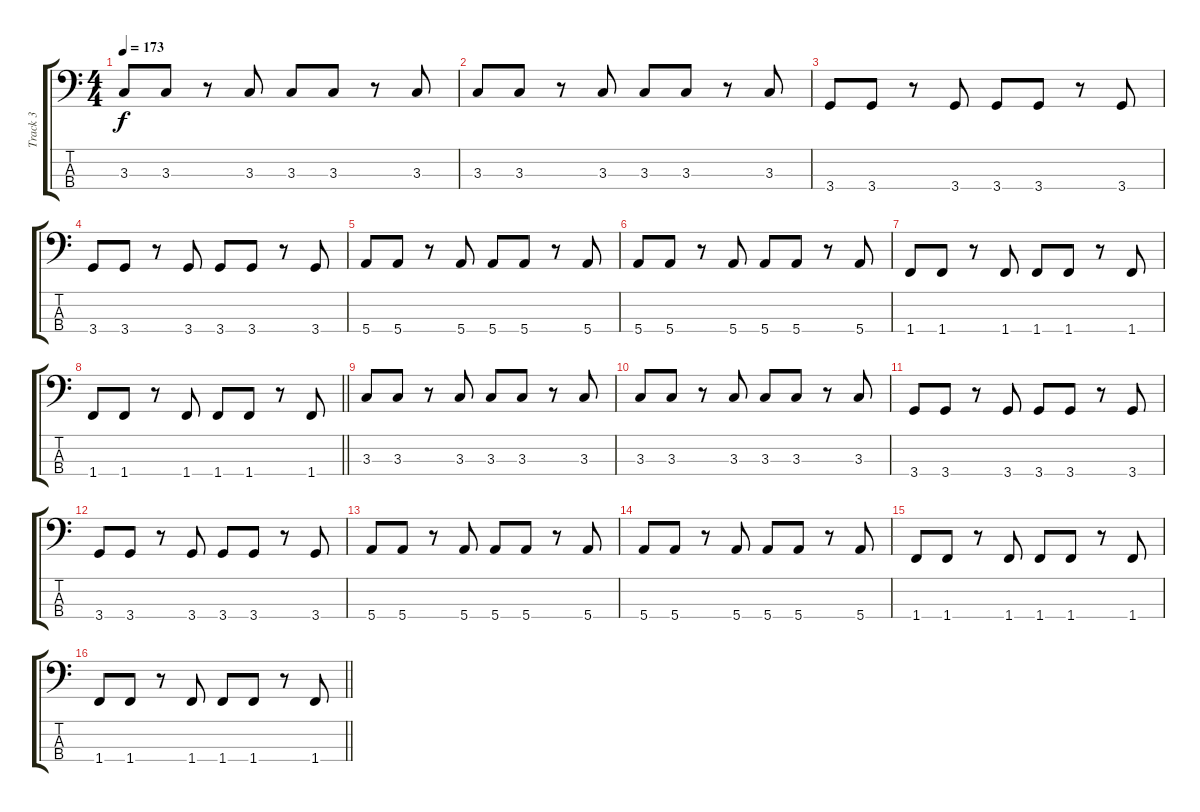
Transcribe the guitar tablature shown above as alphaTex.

\track ("Track 3" "Track 3") {instrument electricbassfinger}
\staff {score tabs}
\tuning (G2 D2 A1 E1) {hide}
\ts (4 4)
\tempo 173
\clef f4
\ks c
3.3.8{dy f} 3.3.8 r.8 3.3.8 3.3.8 3.3.8 r.8 3.3.8 |
3.3.8 3.3.8 r.8 3.3.8 3.3.8 3.3.8 r.8 3.3.8 |
3.4.8 3.4.8 r.8 3.4.8 3.4.8 3.4.8 r.8 3.4.8 |
3.4.8 3.4.8 r.8 3.4.8 3.4.8 3.4.8 r.8 3.4.8 |
5.4.8 5.4.8 r.8 5.4.8 5.4.8 5.4.8 r.8 5.4.8 |
5.4.8 5.4.8 r.8 5.4.8 5.4.8 5.4.8 r.8 5.4.8 |
1.4.8 1.4.8 r.8 1.4.8 1.4.8 1.4.8 r.8 1.4.8 |
\barLineRight lightlight
1.4.8 1.4.8 r.8 1.4.8 1.4.8 1.4.8 r.8 1.4.8 |
3.3.8 3.3.8 r.8 3.3.8 3.3.8 3.3.8 r.8 3.3.8 |
3.3.8 3.3.8 r.8 3.3.8 3.3.8 3.3.8 r.8 3.3.8 |
3.4.8 3.4.8 r.8 3.4.8 3.4.8 3.4.8 r.8 3.4.8 |
3.4.8 3.4.8 r.8 3.4.8 3.4.8 3.4.8 r.8 3.4.8 |
5.4.8 5.4.8 r.8 5.4.8 5.4.8 5.4.8 r.8 5.4.8 |
5.4.8 5.4.8 r.8 5.4.8 5.4.8 5.4.8 r.8 5.4.8 |
1.4.8 1.4.8 r.8 1.4.8 1.4.8 1.4.8 r.8 1.4.8 |
\barLineRight lightlight
1.4.8 1.4.8 r.8 1.4.8 1.4.8 1.4.8 r.8 1.4.8
